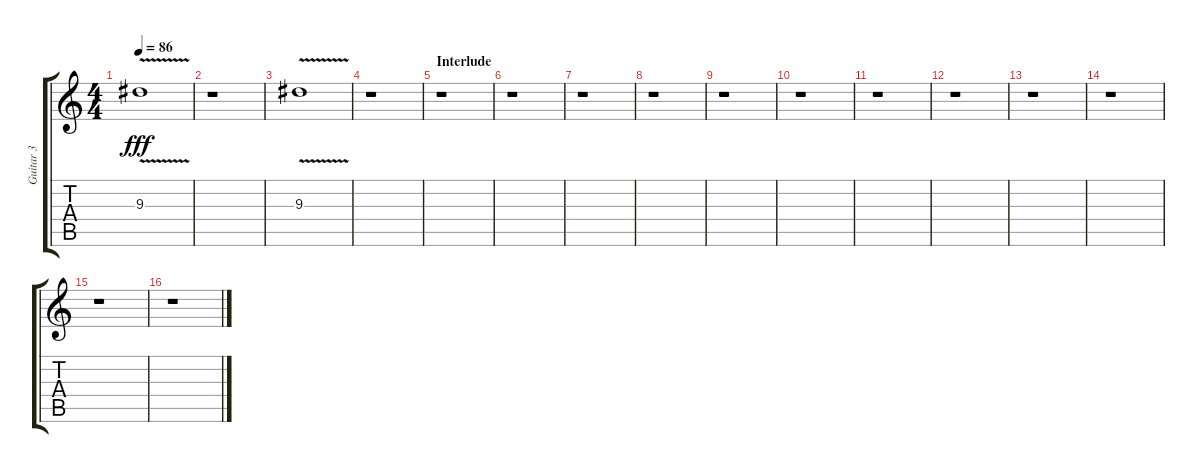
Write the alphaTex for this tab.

\track ("Guitar 3" "Guitar 3") {instrument electricguitarjazz}
\staff {score tabs}
\tuning (Eb4 Bb3 Gb3 Db3 Ab2 Eb2) {hide}
\ts (4 4)
\tempo 86
\clef g2
\ks c
9.3{v}.1{dy fff} |
r.1 |
9.3{v}.1 |
r.1 |
\section ("" "Interlude")
r.1 |
r.1 |
r.1 |
r.1 |
r.1 |
r.1 |
r.1 |
r.1 |
r.1 |
r.1 |
r.1 |
r.1
